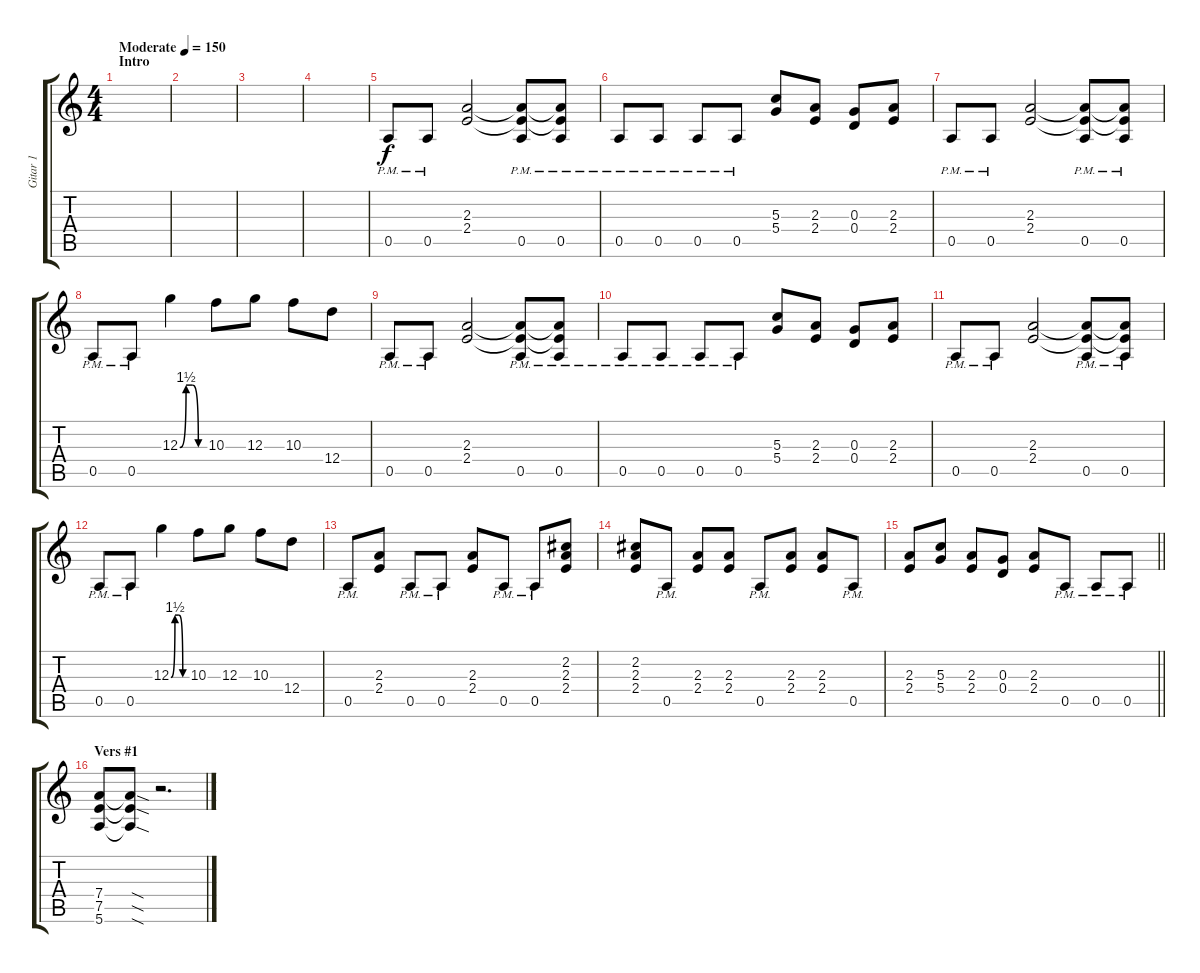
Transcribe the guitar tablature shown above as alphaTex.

\track ("Gitar 1" "Gitar 1") {instrument overdrivenguitar}
\staff {score tabs}
\tuning (E4 B3 G3 D3 A2 E2) {hide}
\ts (4 4)
\section ("" "Intro")
\tempo (150 "Moderate")
\clef g2
\ks c
|
|
|
|
0.5{pm}.8 0.5{pm}.8 (2.3 2.4).2 (2.3{t} 2.4{t} 0.5{pm}).8 (2.3{t} 2.4{t} 0.5{pm}).8 |
0.5{pm}.8 0.5{pm}.8 0.5{pm}.8 0.5{pm}.8 (5.3 5.4).8 (2.3 2.4).8 (0.3 0.4).8 (2.3 2.4).8 |
0.5{pm}.8 0.5{pm}.8 (2.3 2.4).2 (2.3{t} 2.4{t} 0.5{pm}).8 (2.3{t} 2.4{t} 0.5{pm}).8 |
0.5{pm}.8 0.5{pm}.8 12.3{be (custom 0 0 15 6 30 6 45 0 60 0)}.4 10.3.8 12.3.8 10.3.8 12.4.8 |
0.5{pm}.8 0.5{pm}.8 (2.3 2.4).2 (2.3{t} 2.4{t} 0.5{pm}).8 (2.3{t} 2.4{t} 0.5{pm}).8 |
0.5{pm}.8 0.5{pm}.8 0.5{pm}.8 0.5{pm}.8 (5.3 5.4).8 (2.3 2.4).8 (0.3 0.4).8 (2.3 2.4).8 |
0.5{pm}.8 0.5{pm}.8 (2.3 2.4).2 (2.3{t} 2.4{t} 0.5{pm}).8 (2.3{t} 2.4{t} 0.5{pm}).8 |
0.5{pm}.8 0.5{pm}.8 12.3{be (custom 0 0 15 6 30 6 45 0 60 0)}.4 10.3.8 12.3.8 10.3.8 12.4.8 |
0.5{pm}.8 (2.3 2.4).8 0.5{pm}.8 0.5{pm}.8 (2.3 2.4).8 0.5{pm}.8 0.5{pm}.8 (2.2 2.3 2.4).8 |
(2.2 2.3 2.4).8 0.5{pm}.8 (2.3 2.4).8 (2.3 2.4).8 0.5{pm}.8 (2.3 2.4).8 (2.3 2.4).8 0.5{pm}.8 |
\barLineRight lightlight
(2.3 2.4).8 (5.3 5.4).8 (2.3 2.4).8 (0.3 0.4).8 (2.3 2.4).8 0.5{pm}.8 0.5{pm}.8 0.5{pm}.8 |
\section ("" "Vers #1")
(7.4 7.5 5.6).8 (7.4{sod t} 7.5{sod t} 5.6{sod t}).8 r.2{d}
